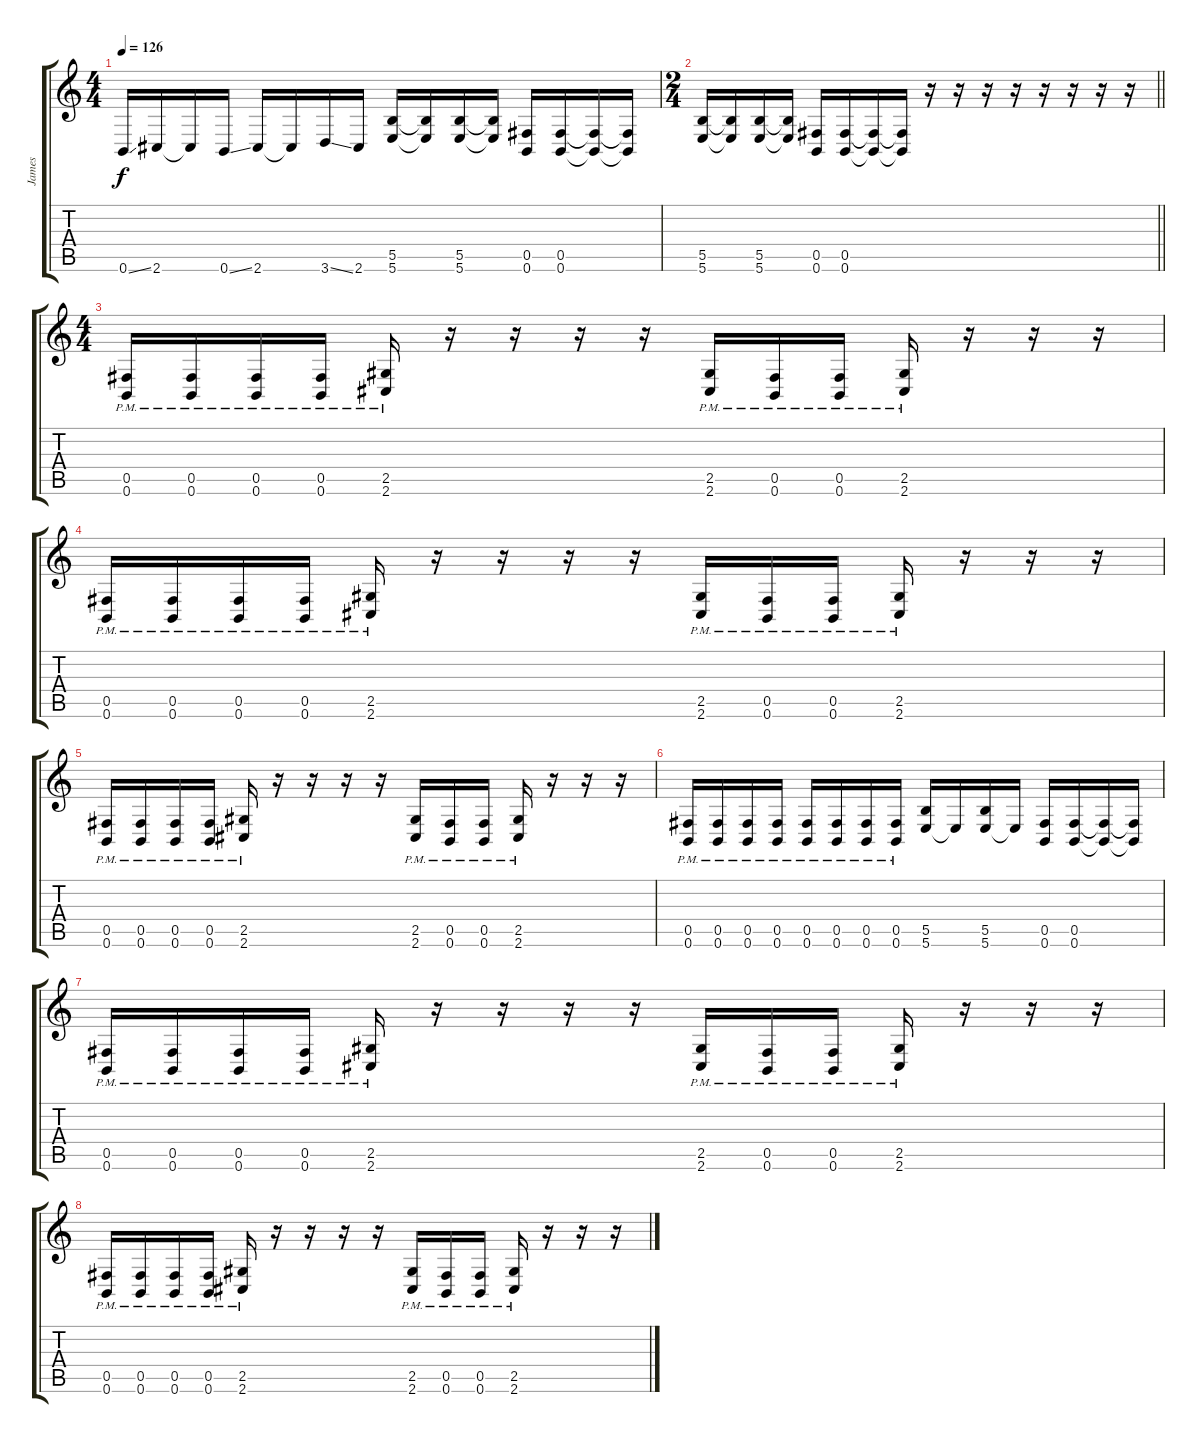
\track ("James" "James") {instrument distortionguitar}
\staff {score tabs}
\tuning (C4 Ab3 E3 B2 Gb2 B1) {hide}
\ts (4 4)
\tempo 126
\clef g2
\ks c
0.6{ss}.16{dy f} 2.6.16 2.6{t}.16 0.6{ss}.16 2.6.16 2.6{t}.16 3.6{ss}.16 2.6.16 (5.5 5.6).16 (5.5{t} 5.6{t}).16 (5.5 5.6).16 (5.5{t} 5.6{t}).16 (0.5 0.6).16 (0.5 0.6).16 (0.5{t} 0.6{t}).16 (0.5{t} 0.6{t}).16 |
\ts (2 4)
\barLineRight lightlight
(5.5 5.6).16 (5.5{t} 5.6{t}).16 (5.5 5.6).16 (5.5{t} 5.6{t}).16 (0.5 0.6).16 (0.5 0.6).16 (0.5{t} 0.6{t}).16 (0.5{t} 0.6{t}).16 r.16 r.16 r.16 r.16 r.16 r.16 r.16 r.16 |
\ts (4 4)
(0.5{pm} 0.6).16 (0.5{pm} 0.6).16 (0.5{pm} 0.6).16 (0.5{pm} 0.6).16 (2.5{pm} 2.6).16 r.16 r.16 r.16 r.16 (2.5{pm} 2.6).16 (0.5{pm} 0.6).16 (0.5{pm} 0.6).16 (2.5{pm} 2.6).16 r.16 r.16 r.16 |
(0.5{pm} 0.6).16 (0.5{pm} 0.6).16 (0.5{pm} 0.6).16 (0.5{pm} 0.6).16 (2.5{pm} 2.6).16 r.16 r.16 r.16 r.16 (2.5{pm} 2.6).16 (0.5{pm} 0.6).16 (0.5{pm} 0.6).16 (2.5{pm} 2.6).16 r.16 r.16 r.16 |
(0.5{pm} 0.6).16 (0.5{pm} 0.6).16 (0.5{pm} 0.6).16 (0.5{pm} 0.6).16 (2.5{pm} 2.6).16 r.16 r.16 r.16 r.16 (2.5{pm} 2.6).16 (0.5{pm} 0.6).16 (0.5{pm} 0.6).16 (2.5{pm} 2.6).16 r.16 r.16 r.16 |
(0.5{pm} 0.6).16 (0.5{pm} 0.6).16 (0.5{pm} 0.6).16 (0.5{pm} 0.6).16 (0.5{pm} 0.6).16 (0.5{pm} 0.6).16 (0.5{pm} 0.6).16 (0.5{pm} 0.6{pm}).16 (5.5 5.6).16 5.6{t}.16 (5.5 5.6).16 5.6{t}.16 (0.5 0.6).16 (0.5 0.6).16 (0.5{t} 0.6{t}).16 (0.5{t} 0.6{t}).16 |
(0.5{pm} 0.6).16 (0.5{pm} 0.6).16 (0.5{pm} 0.6).16 (0.5{pm} 0.6).16 (2.5{pm} 2.6).16 r.16 r.16 r.16 r.16 (2.5{pm} 2.6).16 (0.5{pm} 0.6).16 (0.5{pm} 0.6).16 (2.5{pm} 2.6).16 r.16 r.16 r.16 |
(0.5{pm} 0.6).16 (0.5{pm} 0.6).16 (0.5{pm} 0.6).16 (0.5{pm} 0.6).16 (2.5{pm} 2.6).16 r.16 r.16 r.16 r.16 (2.5{pm} 2.6).16 (0.5{pm} 0.6).16 (0.5{pm} 0.6).16 (2.5{pm} 2.6).16 r.16 r.16 r.16
